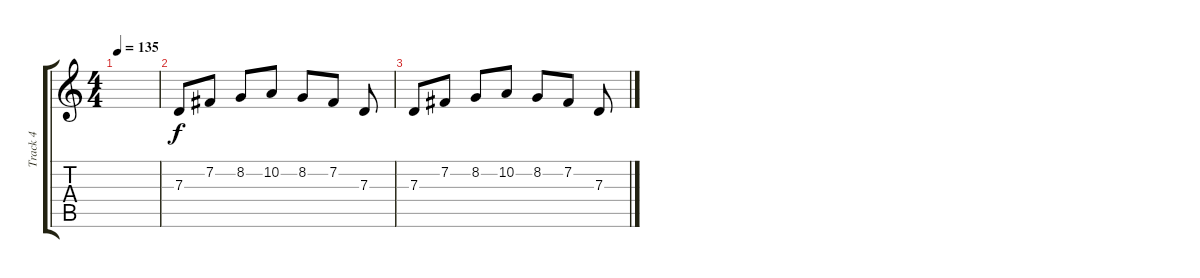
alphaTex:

\track ("Track 4" "Track 4") {instrument pad1newage}
\staff {score tabs}
\tuning (E4 B3 G3 D3 A2 E2) {hide}
\ts (4 4)
\tempo 135
\clef g2
\ks c
|
7.3.8 7.2.8 8.2.8 10.2.8 8.2.8 7.2.8 7.3.8 |
7.3.8 7.2.8 8.2.8 10.2.8 8.2.8 7.2.8 7.3.8
